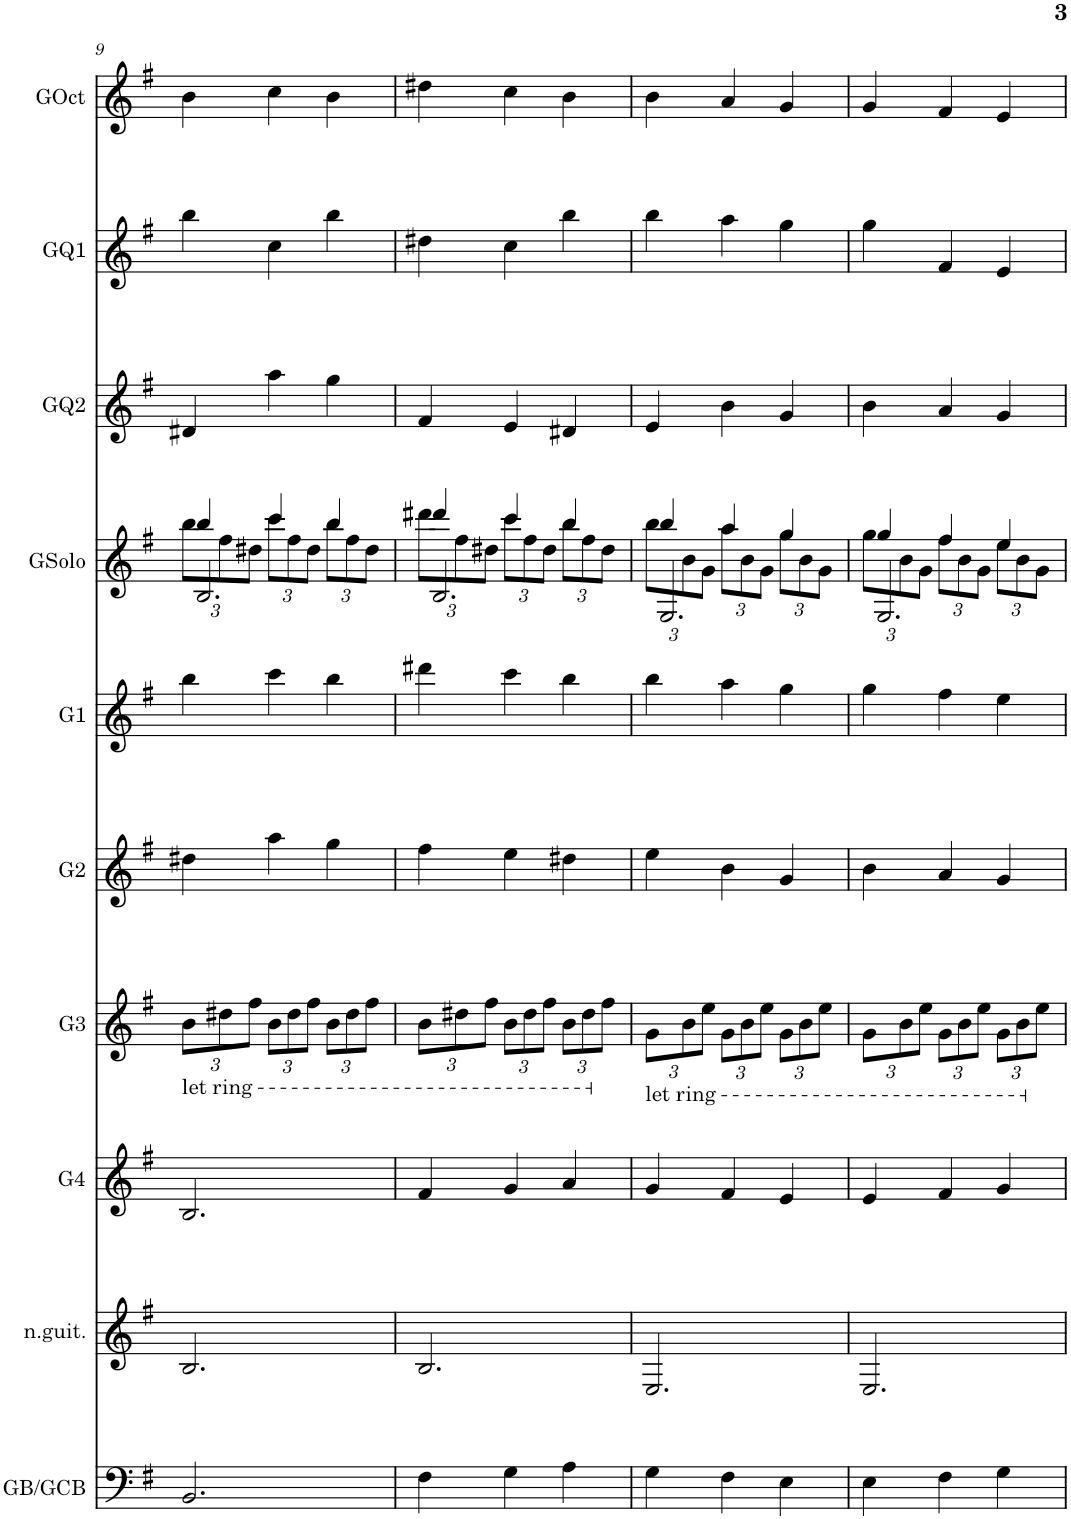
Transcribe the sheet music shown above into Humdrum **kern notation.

**kern	**kern	**kern	**kern	**kern	**kern	**kern	**kern	**kern	**kern
*part10	*part9	*part8	*part7	*part6	*part5	*part4	*part3	*part2	*part1
*staff10	*staff9	*staff8	*staff7	*staff6	*staff5	*staff4	*staff3	*staff2	*staff1
*I"GB/GCB	*I"G4b	*I"G4	*I"G3	*I"G2	*I"G1	*I"GSolo	*I"GQ2	*I"GQ1	*I"GOct
*I'GB/GCB	*	*I'G4	*I'G3	*I'G2	*I'G1	*I'GSolo	*I'GQ2	*I'GQ1	*I'GOct
!!LO:PB:g=z
*clefF4	*clefG2	*clefG2	*clefG2	*clefG2	*clefG2	*clefG2	*clefG2	*clefG2	*clefG2
*Trd7c12	*Trd7c12	*Trd7c12	*Trd7c12	*Trd7c12	*Trd7c12	*Trd7c12	*Trd3c5	*Trd3c5	*Trd7c12
*k[f#]	*k[f#]	*k[f#]	*k[f#]	*k[f#]	*k[f#]	*k[f#]	*k[f#]	*k[f#]	*k[f#]
*M3/4	*M3/4	*M3/4	*M3/4	*M3/4	*M3/4	*M3/4	*M3/4	*M3/4	*M3/4
=9	=9	=9	=9	=9	=9	=9	=9	=9	=9
*	*	*	*	*	*	*^	*	*	*
*	*	*	*Xbrackettup	*	*	*	*Xbrackettup	*	*	*
*	*	*	*	*	*	*	*^	*	*	*
!	!	!	!LO:TX:b:t=let ring	!	!	!	!	!	!	!	!
2.BB/	2.B/	2.B/	12b\L	4dd#X\	4bb\	4bb/	12bb\L	2.B/	4d#X/	4bb\	4b\
.	.	.	12dd#X\	.	.	.	12ff#\	.	.	.	.
.	.	.	12ff#\J	.	.	.	12dd#X\J	.	.	.	.
.	.	.	12b\L	4aa\	4ccc\	4ccc/	12ccc\L	.	4aa\	4cc\	4cc\
.	.	.	12dd#\	.	.	.	12ff#\	.	.	.	.
.	.	.	12ff#\J	.	.	.	12dd#\J	.	.	.	.
.	.	.	12b\L	4gg\	4bb\	4bb/	12bb\L	.	4gg\	4bb\	4b\
.	.	.	12dd#\	.	.	.	12ff#\	.	.	.	.
.	.	.	12ff#\J	.	.	.	12dd#\J	.	.	.	.
=10	=10	=10	=10	=10	=10	=10	=10	=10	=10	=10	=10
4F#\	2.B/	4f#/	12b\L	4ff#\	4ddd#X\	4ddd#X/	12ddd#\L	2.B/	4f#/	4dd#X\	4dd#X\
.	.	.	12dd#X\	.	.	.	12ff#\	.	.	.	.
.	.	.	12ff#\J	.	.	.	12dd#X\J	.	.	.	.
4G\	.	4g/	12b\L	4ee\	4ccc\	4ccc/	12ccc\L	.	4e/	4cc\	4cc\
.	.	.	12dd#\	.	.	.	12ff#\	.	.	.	.
.	.	.	12ff#\J	.	.	.	12dd#\J	.	.	.	.
4A\	.	4a/	12b\L	4dd#X\	4bb\	4bb/	12bb\L	.	4d#X/	4bb\	4b\
.	.	.	12dd#\	.	.	.	12ff#\	.	.	.	.
.	.	.	12ff#\J	.	.	.	12dd#\J	.	.	.	.
=11	=11	=11	=11	=11	=11	=11	=11	=11	=11	=11	=11
!	!	!	!LO:TX:b:t=let ring	!	!	!	!	!	!	!	!
4G\	2.E/	4g/	12g\L	4ee\	4bb\	4bb/	12bb\L	2.E/	4e/	4bb\	4b\
.	.	.	12b\	.	.	.	12b\	.	.	.	.
.	.	.	12ee\J	.	.	.	12g\J	.	.	.	.
4F#\	.	4f#/	12g\L	4b\	4aa\	4aa/	12aa\L	.	4b\	4aa\	4a/
.	.	.	12b\	.	.	.	12b\	.	.	.	.
.	.	.	12ee\J	.	.	.	12g\J	.	.	.	.
4E\	.	4e/	12g\L	4g/	4gg\	4gg/	12gg\L	.	4g/	4gg\	4g/
.	.	.	12b\	.	.	.	12b\	.	.	.	.
.	.	.	12ee\J	.	.	.	12g\J	.	.	.	.
=12	=12	=12	=12	=12	=12	=12	=12	=12	=12	=12	=12
4E\	2.E/	4e/	12g\L	4b\	4gg\	4gg/	12gg\L	2.E/	4b\	4gg\	4g/
.	.	.	12b\	.	.	.	12b\	.	.	.	.
.	.	.	12ee\J	.	.	.	12g\J	.	.	.	.
4F#\	.	4f#/	12g\L	4a/	4ff#\	4ff#/	12ff#\L	.	4a/	4f#/	4f#/
.	.	.	12b\	.	.	.	12b\	.	.	.	.
.	.	.	12ee\J	.	.	.	12g\J	.	.	.	.
4G\	.	4g/	12g\L	4g/	4ee\	4ee/	12ee\L	.	4g/	4e/	4e/
.	.	.	12b\	.	.	.	12b\	.	.	.	.
.	.	.	12ee\J	.	.	.	12g\J	.	.	.	.
*	*	*	*	*	*	*v	*v	*v	*	*	*
=	=	=	=	=	=	=	=	=	=
*-	*-	*-	*-	*-	*-	*-	*-	*-	*-
